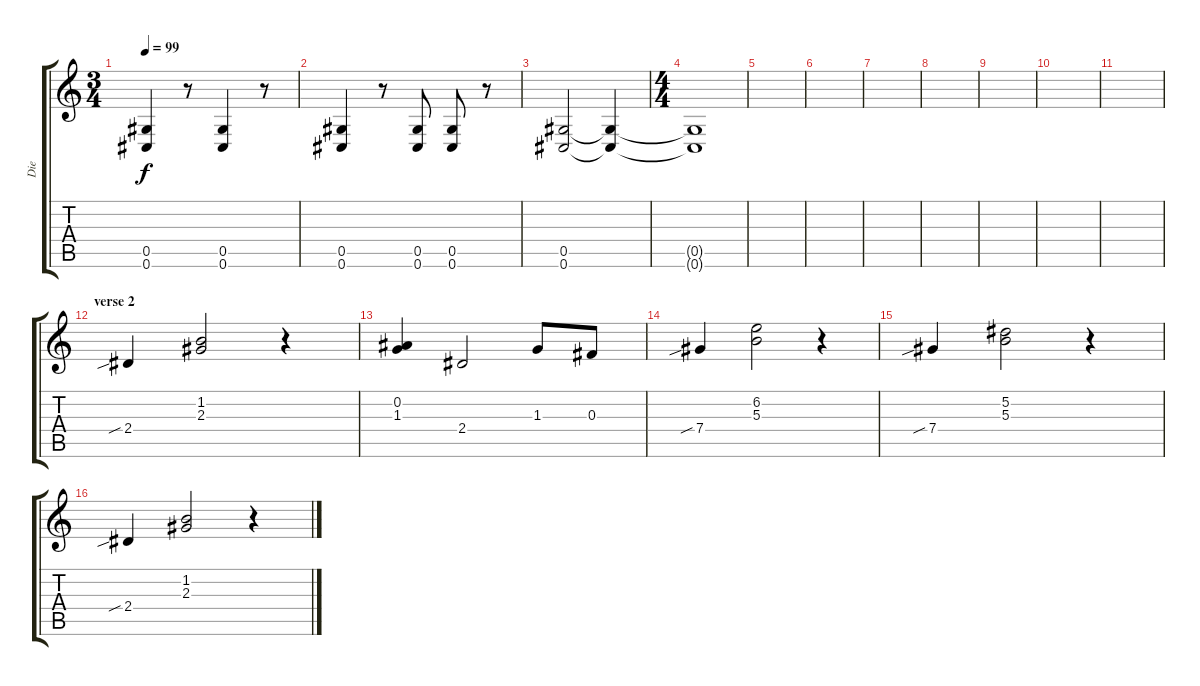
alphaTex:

\track ("Die" "Die") {instrument electricguitarclean}
\staff {score tabs}
\tuning (Eb4 Bb3 Gb3 Db3 Ab2 Db2) {hide}
\ts (3 4)
\tempo 99
\clef g2
\ks c
(0.5 0.6).4{dy f} r.8 (0.5 0.6).4 r.8 |
(0.5 0.6).4 r.8 (0.5 0.6).8 (0.5 0.6).8 r.8 |
(0.5 0.6).2 (0.5{t} 0.6{t}).4 |
\ts (4 4)
(0.5{t} 0.6{t}).1 |
|
|
|
|
|
|
|
\section ("" "verse 2")
2.4{sib}.4 (1.2 2.3).2 r.4 |
(0.2 1.3).4 2.4.2 1.3.8 0.3.8 |
7.4{sib}.4 (6.2 5.3).2 r.4 |
7.4{sib}.4 (5.2 5.3).2 r.4 |
2.4{sib}.4 (1.2 2.3).2 r.4
